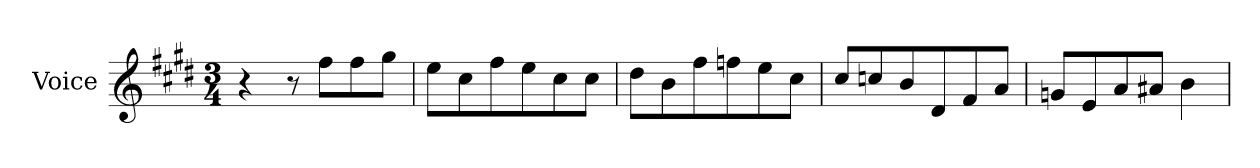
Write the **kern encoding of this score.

**kern
*part1
*staff1
*I"Voice
*I'Voice
*clefG2
*k[f#c#g#d#]
*M3/4
=1
4r
8r
8ff#\L
8ff#\
8gg#\J
=2
8ee\L
8cc#\
8ff#\
8ee\
8cc#\
8cc#\J
=3
8dd#\L
8b\
8ff#\
8ffn\
8ee\
8cc#\J
=4
8cc#/L
8ccn/
8b/
8d#/
8f#/
8a/J
=5
8gn/L
8e/
8a/
8a#X/J
4b\
=
*-
